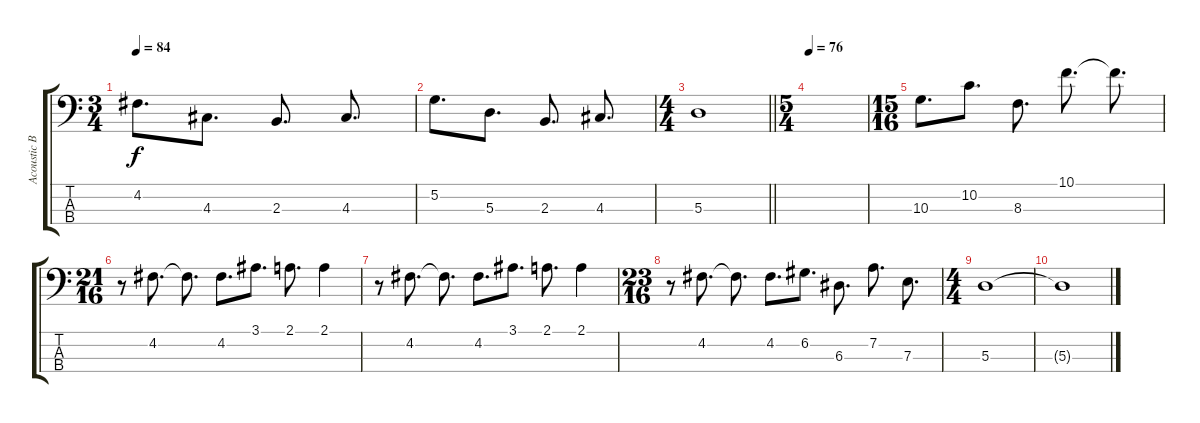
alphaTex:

\track ("Acoustic Bass" "Acoustic B") {instrument acousticbass}
\staff {score tabs}
\tuning (G2 D2 A1 E1) {hide}
\ts (3 4)
\tempo 84
\clef f4
\ks c
4.2.8{d dy f} 4.3.8{d} 2.3.8{d} 4.3.8{d} |
5.2.8{d} 5.3.8{d} 2.3.8{d} 4.3.8{d} |
\ts (4 4)
\barLineRight lightlight
5.3.1 |
\ts (5 4)
\tempo 76
|
\ts (15 16)
10.3.8{d} 10.2.8{d} 8.3.8{d} 10.1.8{d} 10.1{t}.8{d} |
\ts (21 16)
r.8 4.2.8{d} 4.2{t}.8{d} 4.2.8{d} 3.1.8{d} 2.1.8{d} 2.1.4 |
r.8 4.2.8{d} 4.2{t}.8{d} 4.2.8{d} 3.1.8{d} 2.1.8{d} 2.1.4 |
\ts (23 16)
r.8 4.2.8{d} 4.2{t}.8{d} 4.2.8{d} 6.2.8{d} 6.3.8{d} 7.2.8{d} 7.3.8{d} |
\ts (4 4)
5.3.1 |
5.3{t}.1
